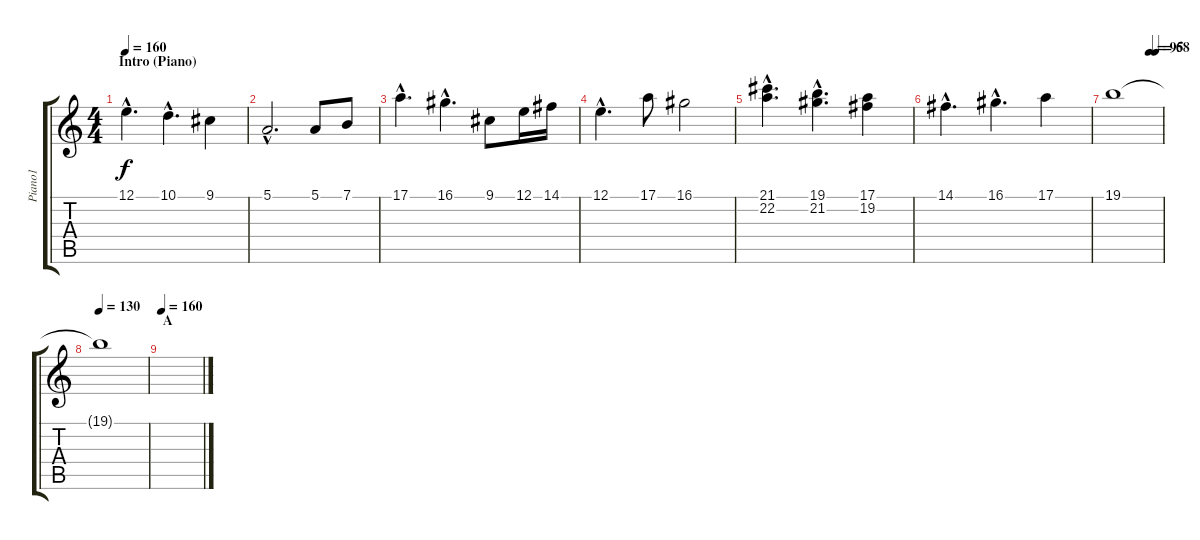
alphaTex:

\track ("Piano1" "Piano1") {instrument brightacousticpiano}
\staff {score tabs}
\tuning (E4 B3 G3 D3 A2 E2) {hide}
\ts (4 4)
\section ("" "Intro (Piano)")
\tempo 160
\tempo 130
\tempo 160
\clef g2
\ks c
12.1{hac}.4{d dy f instrument brightacousticpiano} 10.1{hac}.4{d} 9.1.4 |
5.1{hac}.2{d} 5.1.8 7.1.8 |
17.1{hac}.4{d} 16.1{hac}.4{d} 9.1.8 12.1.16 14.1.16 |
12.1{hac}.4{d} 17.1.8 16.1.2 |
(21.1{hac} 22.2{hac}).4{d} (19.1{hac} 21.2{hac}).4{d} (17.1 19.2).4 |
14.1{hac}.4{d} 16.1{hac}.4{d} 17.1.4 |
\tempo (95 0.75)
\tempo (68 0.875)
19.1.1 |
\tempo 130
19.1{t}.1 |
\section ("" "A")
\tempo 160
